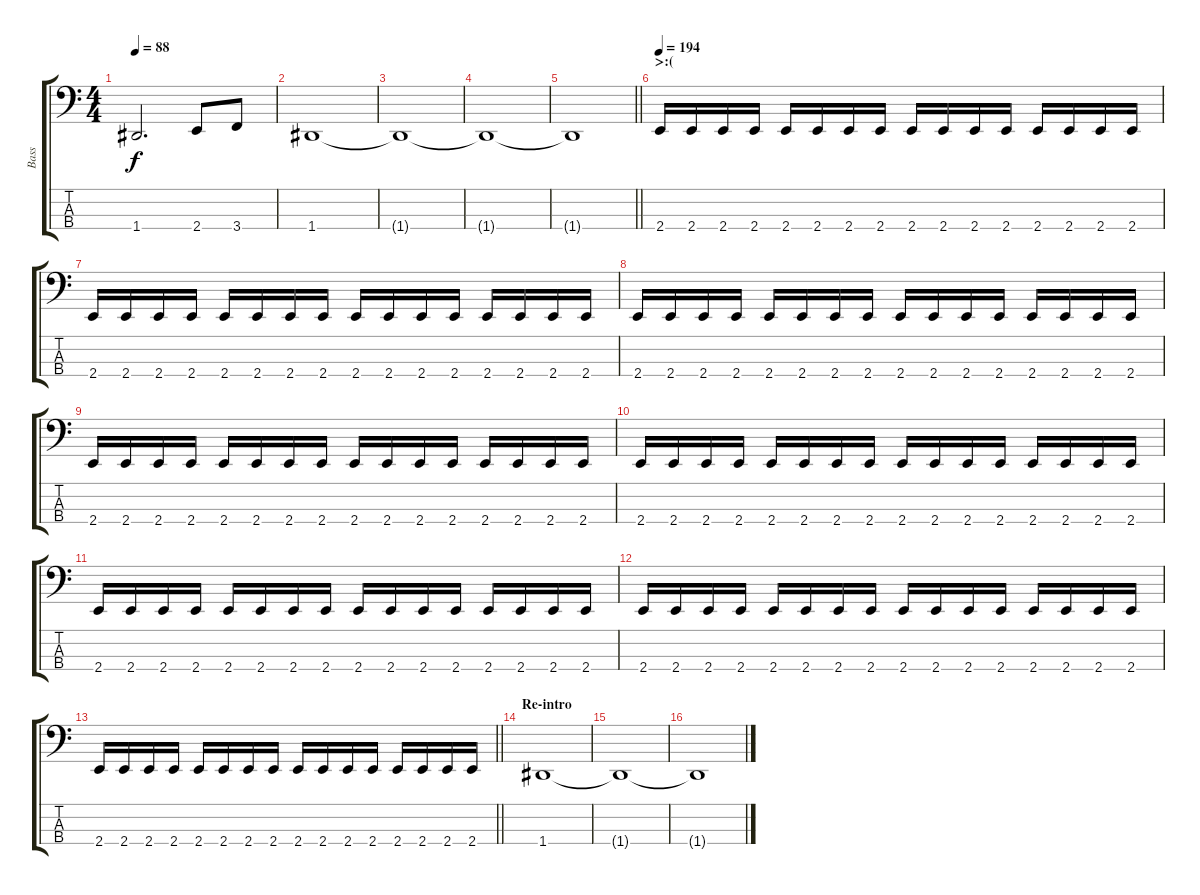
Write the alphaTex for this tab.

\track ("Bass" "Bass") {instrument electricbassfinger}
\staff {score tabs}
\tuning (G2 D2 A1 D1) {hide}
\ts (4 4)
\tempo 88
\clef f4
\ks c
1.4{t}.2{d dy f} 2.4.8 3.4.8 |
1.4.1 |
1.4{t}.1 |
1.4{t}.1 |
\barLineRight lightlight
1.4{t}.1 |
\section ("" ">:(")
\tempo 194
2.4.16 2.4.16 2.4.16 2.4.16 2.4.16 2.4.16 2.4.16 2.4.16 2.4.16 2.4.16 2.4.16 2.4.16 2.4.16 2.4.16 2.4.16 2.4.16 |
2.4.16 2.4.16 2.4.16 2.4.16 2.4.16 2.4.16 2.4.16 2.4.16 2.4.16 2.4.16 2.4.16 2.4.16 2.4.16 2.4.16 2.4.16 2.4.16 |
2.4.16 2.4.16 2.4.16 2.4.16 2.4.16 2.4.16 2.4.16 2.4.16 2.4.16 2.4.16 2.4.16 2.4.16 2.4.16 2.4.16 2.4.16 2.4.16 |
2.4.16 2.4.16 2.4.16 2.4.16 2.4.16 2.4.16 2.4.16 2.4.16 2.4.16 2.4.16 2.4.16 2.4.16 2.4.16 2.4.16 2.4.16 2.4.16 |
2.4.16 2.4.16 2.4.16 2.4.16 2.4.16 2.4.16 2.4.16 2.4.16 2.4.16 2.4.16 2.4.16 2.4.16 2.4.16 2.4.16 2.4.16 2.4.16 |
2.4.16 2.4.16 2.4.16 2.4.16 2.4.16 2.4.16 2.4.16 2.4.16 2.4.16 2.4.16 2.4.16 2.4.16 2.4.16 2.4.16 2.4.16 2.4.16 |
2.4.16 2.4.16 2.4.16 2.4.16 2.4.16 2.4.16 2.4.16 2.4.16 2.4.16 2.4.16 2.4.16 2.4.16 2.4.16 2.4.16 2.4.16 2.4.16 |
\barLineRight lightlight
2.4.16 2.4.16 2.4.16 2.4.16 2.4.16 2.4.16 2.4.16 2.4.16 2.4.16 2.4.16 2.4.16 2.4.16 2.4.16 2.4.16 2.4.16 2.4.16 |
\section ("" "Re-intro")
1.4.1 |
1.4{t}.1 |
1.4{t}.1
